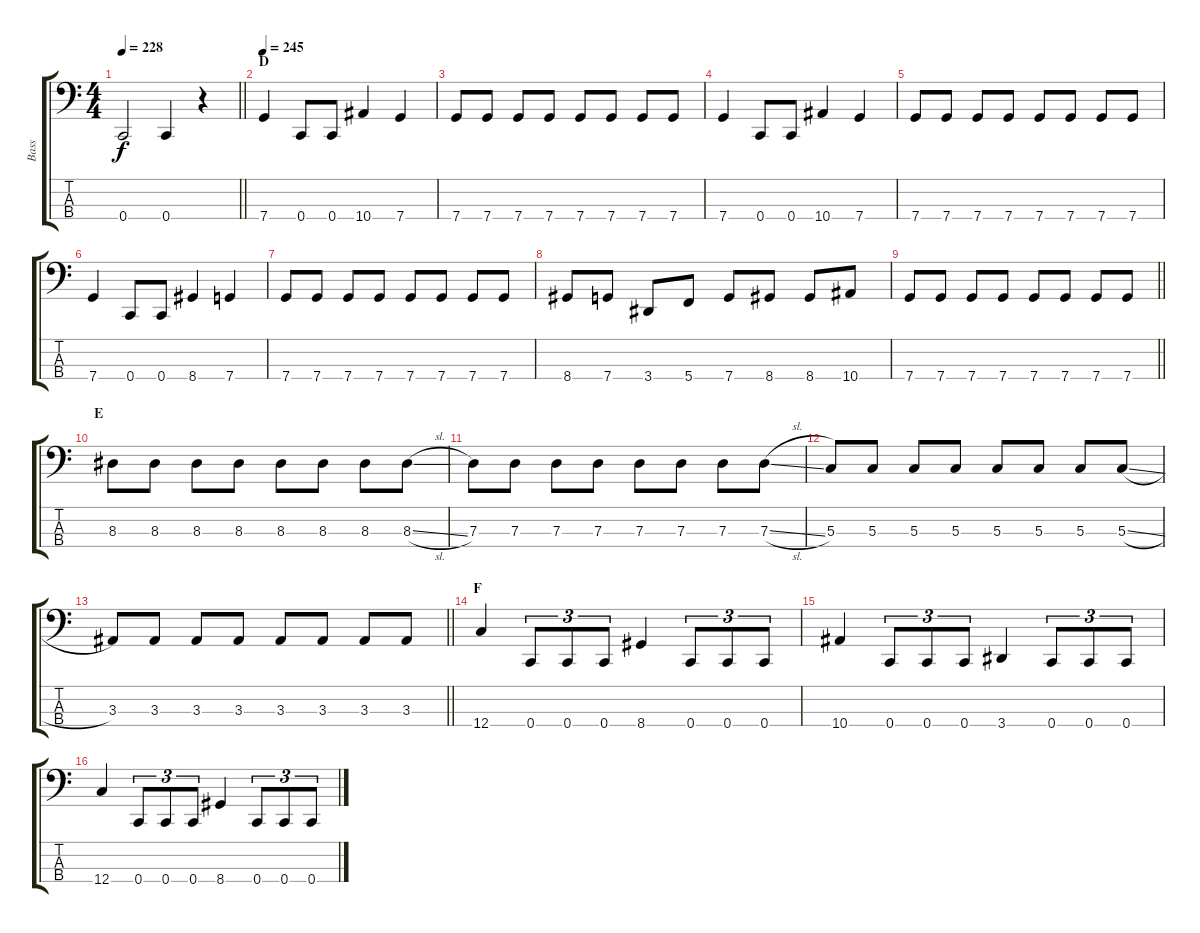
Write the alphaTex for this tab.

\track ("Bass" "Bass") {instrument electricbasspick}
\staff {score tabs}
\tuning (F2 C2 G1 C1) {hide}
\ts (4 4)
\tempo 228
\clef f4
\barLineRight lightlight
\ks c
0.4{t}.2{dy f} 0.4.4 r.4 |
\section ("" "D")
\tempo 245
7.4.4 0.4.8 0.4.8 10.4.4 7.4.4 |
7.4.8 7.4.8 7.4.8 7.4.8 7.4.8 7.4.8 7.4.8 7.4.8 |
7.4.4 0.4.8 0.4.8 10.4.4 7.4.4 |
7.4.8 7.4.8 7.4.8 7.4.8 7.4.8 7.4.8 7.4.8 7.4.8 |
7.4.4 0.4.8 0.4.8 8.4.4 7.4.4 |
7.4.8 7.4.8 7.4.8 7.4.8 7.4.8 7.4.8 7.4.8 7.4.8 |
8.4.8 7.4.8 3.4.8 5.4.8 7.4.8 8.4.8 8.4.8 10.4.8 |
\barLineRight lightlight
7.4.8 7.4.8 7.4.8 7.4.8 7.4.8 7.4.8 7.4.8 7.4.8 |
\section ("" "E")
8.3.8 8.3.8 8.3.8 8.3.8 8.3.8 8.3.8 8.3.8 8.3{sl}.8 |
7.3.8 7.3.8 7.3.8 7.3.8 7.3.8 7.3.8 7.3.8 7.3{sl}.8 |
5.3.8 5.3.8 5.3.8 5.3.8 5.3.8 5.3.8 5.3.8 5.3{sl}.8 |
\barLineRight lightlight
3.3.8 3.3.8 3.3.8 3.3.8 3.3.8 3.3.8 3.3.8 3.3.8 |
\section ("" "F")
12.4.4 0.4.8{tu (3 2)} 0.4.8{tu (3 2)} 0.4.8{tu (3 2)} 8.4.4 0.4.8{tu (3 2)} 0.4.8{tu (3 2)} 0.4.8{tu (3 2)} |
10.4.4 0.4.8{tu (3 2)} 0.4.8{tu (3 2)} 0.4.8{tu (3 2)} 3.4.4 0.4.8{tu (3 2)} 0.4.8{tu (3 2)} 0.4.8{tu (3 2)} |
12.4.4 0.4.8{tu (3 2)} 0.4.8{tu (3 2)} 0.4.8{tu (3 2)} 8.4.4 0.4.8{tu (3 2)} 0.4.8{tu (3 2)} 0.4.8{tu (3 2)}
